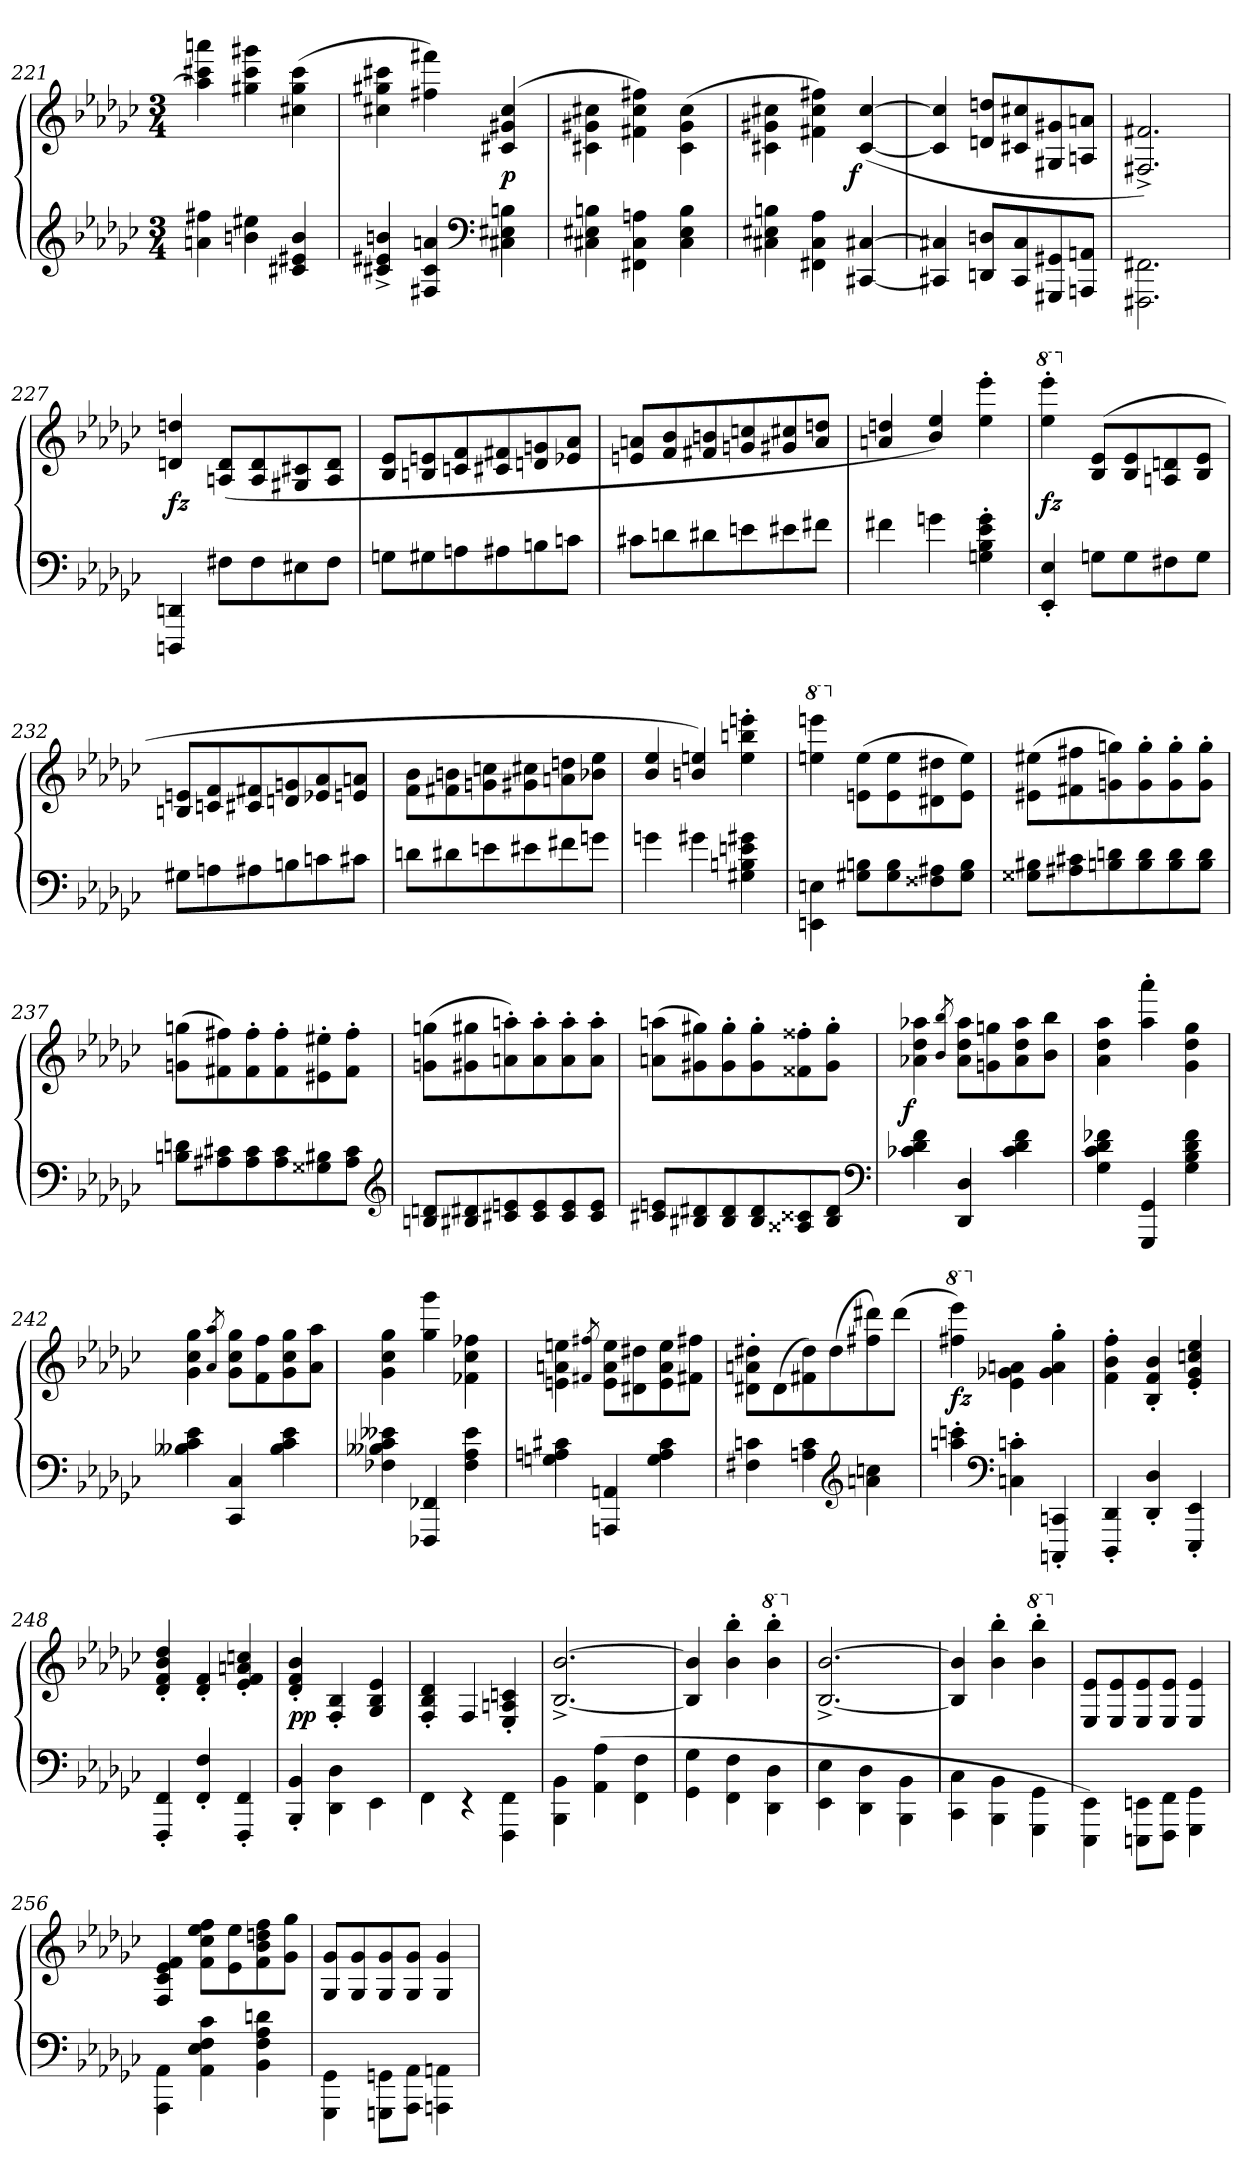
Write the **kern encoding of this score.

**kern	**kern	**dynam
*part1	*part1	*part1
*staff2	*staff1	*staff1/2
*clefG2	*clefG2	*
*k[b-e-a-d-g-c-]	*k[b-e-a-d-g-c-]	*
*e-:	*e-:	*
*M3/4	*M3/4	*
=221	=221	=221
4ff#X 4an	4aaan 4ccc#X 4aan]	.
4ee#X 4bn	4ggg#X 4ccc# 4gg#X	.
4b 4e# 4c#	(>4ccc# 4gg# 4cc#	.
=222	=222	=222
4bn^> 4e#X^> 4c#X^>	4ccc#X 4gg#X 4cc#X	.
4a 4c# 4F#X	4fff#X 4ff#X)	.
*clefF4	*	*
4Bn 4E#X 4C#X	(>4cc# 4g# 4c#	p
=223	=223	=223
4Bn 4E#X 4C#X	4cc#X\ 4g#X\ 4c#X\	.
4An\ 4C#\ 4FF#X\	4ff#X 4cc# 4f#X)	.
4B 4E# 4C#	(>4cc#\ 4g#\ 4c#\	.
=224	=224	=224
4Bn 4E#X 4C#X	4cc#X\ 4g#X\ 4c#X\	.
4A-\ 4C#\ 4FF#X\	4ff#X 4cc# 4f#X)	.
!	!	!LO:DY:rj
[4C#X [4CC#X	(>[4cc# [4c#	f
=225	=225	=225
4C#X] 4CC#X]	4cc#] 4c#]	.
8Dn 8DDnL	8ddn 8dnL	.
8C# 8CC#	8cc# 8c#	.
8GG#X 8GGG#X	8g#X 8G#X	.
8AAn 8AAAnJ	8an 8AnJ	.
=226	=226	=226
2.FF#X\ 2.FFF#X\	2.f#X^>/ 2.F#X^>/)	.
=227	=227	=227
4DDn 4DDDn	4ddn 4dn	fz
8F#X\L	(>8d/ 8An/L	.
8F#\	8d/ 8A/	.
8E#X	8c#X 8G#X	.
8F#\J	8d/ 8A/J	.
=228	=228	=228
8GnL	8e- 8B-L	.
8G#X	8en 8Bn	.
8An	8f 8cn	.
8A#X	8f#X 8c#X	.
8Bn	8gn 8dn	.
8cnJ	8a- 8e-XJ	.
=229	=229	=229
8c#XL	8an 8enL	.
8d	8b- 8f	.
8d#X	8bn 8f#X	.
8e	8ccn 8gn	.
8e#X	8cc#X 8g#X	.
8f#XJ	8dd 8aJ	.
=230	=230	=230
4f#X	4ddn/ 4an/	.
4gn	4ee-/ 4b-/)	.
4g' 4e-' 4B-' 4G'	4eee-' 4ee-'	.
=231	=231	=231
*	*8va	*
4E-' 4EE-'	4eeee-'\ 4eee-'\	fz
*	*X8va	*
8GL	(>8e- 8B-L	.
8G	8e- 8B-	.
8F#X	8dn 8An	.
8GJ	8e- 8B-J	.
=232	=232	=232
8G#XL	8en 8BnL	.
8An	8f 8cn	.
8A#X	8f#X 8c#X	.
8Bn	8gn 8dn	.
8cn	8a- 8e-X	.
8c#XJ	8an 8enJ	.
=233	=233	=233
8dnL	8b- 8fL	.
8d#X	8bn 8f#X	.
8en	8ccn 8gn	.
8e#X	8cc#X 8g#X	.
8f#X	8ddn 8an	.
8gnJ	8ee- 8b-XJ	.
=234	=234	=234
4gn	4ee-/ 4b-/	.
4g#X	4een/ 4bn/)	.
4g#X 4en 4Bn 4G#X	4eee'> 4bbn'> 4ee'>	.
=235	=235	=235
*	*8va	*
4En\ 4EEn\	4eeeen 4eeen	.
*	*X8va	*
8Bn 8G#XL	(>8ee\ 8e\L	.
8B 8G#	8ee 8e	.
8A#X 8F##X	8dd#X 8d#X	.
8B 8G#J	8ee 8eJ)	.
=236	=236	=236
8B#X 8G##XL	(>8ee#X 8e#XL	.
8c#X 8A#X	8ff#X 8f#X	.
8dn 8Bn	8ggn 8gn)	.
8d 8B	8gg' 8g'	.
8d 8B	8gg' 8g'	.
8d 8BJ	8gg' 8g'J	.
=237	=237	=237
8dn 8BnL	(>8ggn 8gnL	.
8c#X 8A#X	8ff#X 8f#X)	.
8c# 8A#	8ff#' 8f#'	.
8c# 8A#	8ff#' 8f#'	.
8B#X 8G##X	8ee#X' 8e#X'	.
8c# 8A#J	8ff#' 8f#'J	.
*clefG2	*	*
=238	=238	=238
8dn 8BnL	(>8ggn 8gnL	.
8d#X 8B#X	8gg#X 8g#X	.
8en 8c#X	8aan' 8an')	.
8e 8c#	8aa' 8a'	.
8e 8c#	8aa' 8a'	.
8e 8c#J	8aa' 8a'J	.
=239	=239	=239
8en 8c#XL	(>8aan 8anL	.
8d#X 8B#X	8gg#X 8g#X)	.
8d# 8B#	8gg#' 8g#'	.
8d# 8B#	8gg#' 8g#'	.
8c##X 8A##X	8ff##X' 8f##X'	.
8d# 8B#J	8gg#' 8g#'J	.
*clefF4	*	*
=240	=240	=240
!	!	!LO:DY:rj
4f 4d- 4c-X	4aa-X 4dd- 4a-X	f
.	8qbb-/ 8qb-/	.
4D- 4DD-	8aa- 8dd- 8a-L	.
.	8ggn 8gn	.
4f 4d- 4c-	8aa- 8dd- 8a-	.
.	8bb- 8b-J	.
=241	=241	=241
4f-X 4d- 4c- 4G-	4aa- 4dd- 4a-	.
4GG- 4GGG-	4aaa-' 4aa-'	.
4f- 4d- 4B- 4G-	4gg- 4dd- 4g-	.
=242	=242	=242
4e- 4c- 4B--X	4gg- 4cc- 4g-	.
.	8qaa-/ 8qa-/	.
4C- 4CC-	8gg- 8cc- 8g-L	.
.	8ff 8f	.
4e- 4c- 4B--	8gg- 8cc- 8g-	.
.	8aa- 8a-J	.
=243	=243	=243
4e--X 4c- 4B--X 4F-X	4gg- 4cc- 4g-	.
4FF-X 4FFF-X	4ggg- 4gg-	.
4e-- 4A- 4F-	4ff-X 4cc- 4f-X	.
=244	=244	=244
4c#X 4An 4Gn	4een\ 4an\ 4en\	.
.	8qff#X/ 8qf#X/	.
4AAn 4AAAn	8ee\ 8a\ 8e\L	.
.	8dd#X 8d#X	.
4c# 4A 4G	8ee 8a 8e	.
.	8ff#X 8f#XJ	.
=245	=245	=245
4cn 4F#X	8dd#X' 8an' 8d#X'L	.
.	(>8d#	.
4c 4An	8dd# 8f#X)	.
.	(>8dd#	.
*clefG2	*	*
4cc 4an	8ddd# 8ff#X)	.
.	(>8ddd#J	.
=246	=246	=246
*	*8va	*
4cccn'> 4aan'>	4eeee- 4fff#X)	fz
*clefF4	*	*
*	*X8va	*
4c'> 4C'>	4an\ 4g-X\ 4e-\	.
4CC'< 4CCC'<	4gg-'> 4a'> 4g-'>	.
=247	=247	=247
4DD-' 4DDD-'	4ff' 4b-' 4f'	.
4D-' 4DD-'	4b-' 4f' 4B-'	.
4EE-' 4EEE-'	4ee-' 4ccn' 4g-' 4e-'	.
=248	=248	=248
4FF' 4FFF'	4dd-' 4b-' 4f' 4d-'	.
4F' 4FF'	4f' 4d-'	.
4FF' 4FFF'	4ccn' 4an' 4f' 4e-'	.
=249	=249	=249
4BB-' 4BBB-'	4b-'< 4f'< 4d-'<	pp
4D-\ 4DD-\	4B-'>/ 4F'>/	.
4EE-\	4e-/ 4B-/ 4G-/	.
=250	=250	=250
4FF\	4d-'>/ 4B-'>/ 4F'>/	.
4rEE	4F/	.
4FF\ 4FFF\	4cn'>/ 4An'>/ 4E-'>/	.
=251	=251	=251
4BB-\ 4BBB-\	[2.b-^ [2.B-^	.
(>4A- 4AA-	.	.
4F\ 4FF\	.	.
=252	=252	=252
4G-\ 4GG-\	4b-] 4B-]	.
4F\ 4FF\	4bb-' 4b-'	.
*	*8va	*
4D-\ 4DD-\	4bbb-' 4bb-'	.
=253	=253	=253
*	*X8va	*
4E-\ 4EE-\	[2.b-^ [2.B-^	.
4D-\ 4DD-\	.	.
4BB-\ 4BBB-\	.	.
=254	=254	=254
4C-\ 4CC-\	4b-] 4B-]	.
4BB-\ 4BBB-\	4bb-' 4b-'	.
*	*8va	*
4GG-\ 4GGG-\	4bbb-' 4bb-'	.
=255	=255	=255
*	*X8va	*
4EE-\ 4EEE-\)	8e-/ 8E-/L	.
.	8e-/ 8E-/	.
8EEn\ 8EEEn\L	8e-/ 8E-/	.
8FF\ 8FFF\J	8e-/ 8E-/J	.
4GG-\ 4GGG-\	4e-/ 4E-/	.
=256	=256	=256
4AA-\ 4AAA-\	4f/ 4e-/ 4c-/ 4F/	.
4c- 4F 4E- 4AA-	8ff 8ee- 8cc- 8fL	.
.	8ee- 8e-	.
4dn 4A- 4F 4BB-	8ff 8ddn 8b- 8f	.
.	8gg- 8g-J	.
=257	=257	=257
4GG-\ 4GGG-\	8g-/ 8G-/L	.
.	8g-/ 8G-/	.
8GGn\ 8GGGn\L	8g-/ 8G-/	.
8AA-\ 8AAA-\J	8g-/ 8G-/J	.
4AAn\ 4AAAn\	4g-/ 4G-/	.
=	=	=
*-	*-	*-
